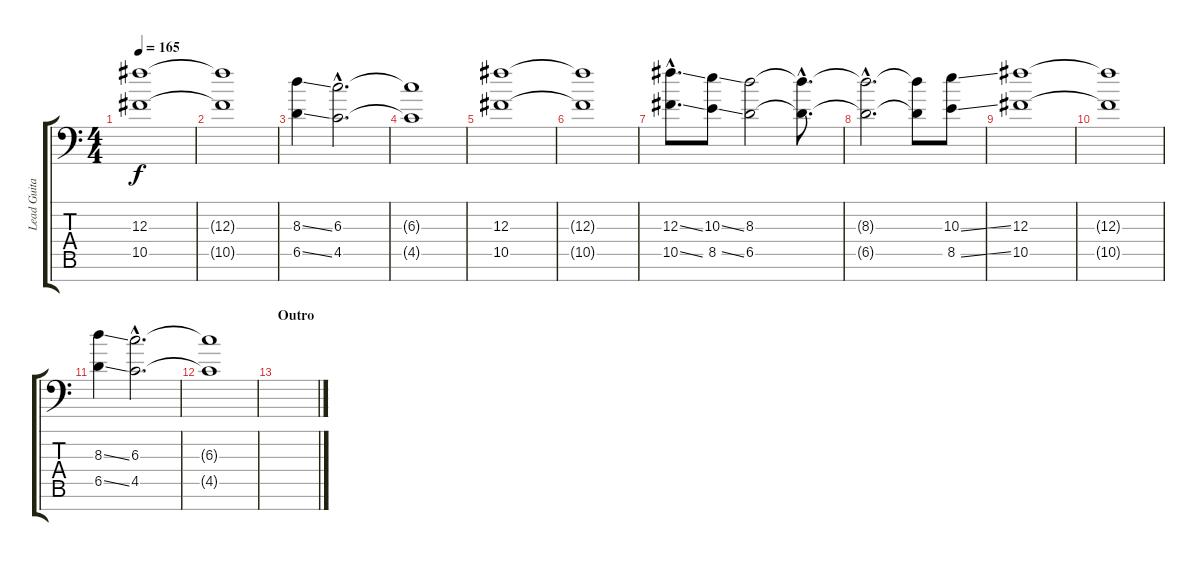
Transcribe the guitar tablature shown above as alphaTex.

\track ("Lead Guitar" "Lead Guita") {instrument distortionguitar}
\staff {score tabs}
\tuning (Eb4 Bb3 Gb3 Db3 Ab2 Eb2 Bb1) {hide}
\ts (4 4)
\tempo 165
\clef f4
\ks c
(12.3 10.5).1{dy f} |
(12.3{t} 10.5{t}).1 |
(8.3{ss} 6.5{ss}).4 (6.3{hac} 4.5{hac}).2{d} |
(6.3{t} 4.5{t}).1 |
(12.3 10.5).1 |
(12.3{t} 10.5{t}).1 |
(12.3{ss hac} 10.5{ss hac}).8{d} (10.3{ss} 8.5{ss}).8 (8.3 6.5).2 (8.3{hac t} 6.5{hac t}).8{d} |
(8.3{hac t} 6.5{hac t}).2{d} (8.3{t} 6.5{t}).8 (10.3{ss} 8.5{ss}).8 |
(12.3 10.5).1 |
(12.3{t} 10.5{t}).1 |
(8.3{ss} 6.5{ss}).4 (6.3{hac} 4.5{hac}).2{d} |
(6.3{t} 4.5{t}).1 |
\section ("" "Outro")
